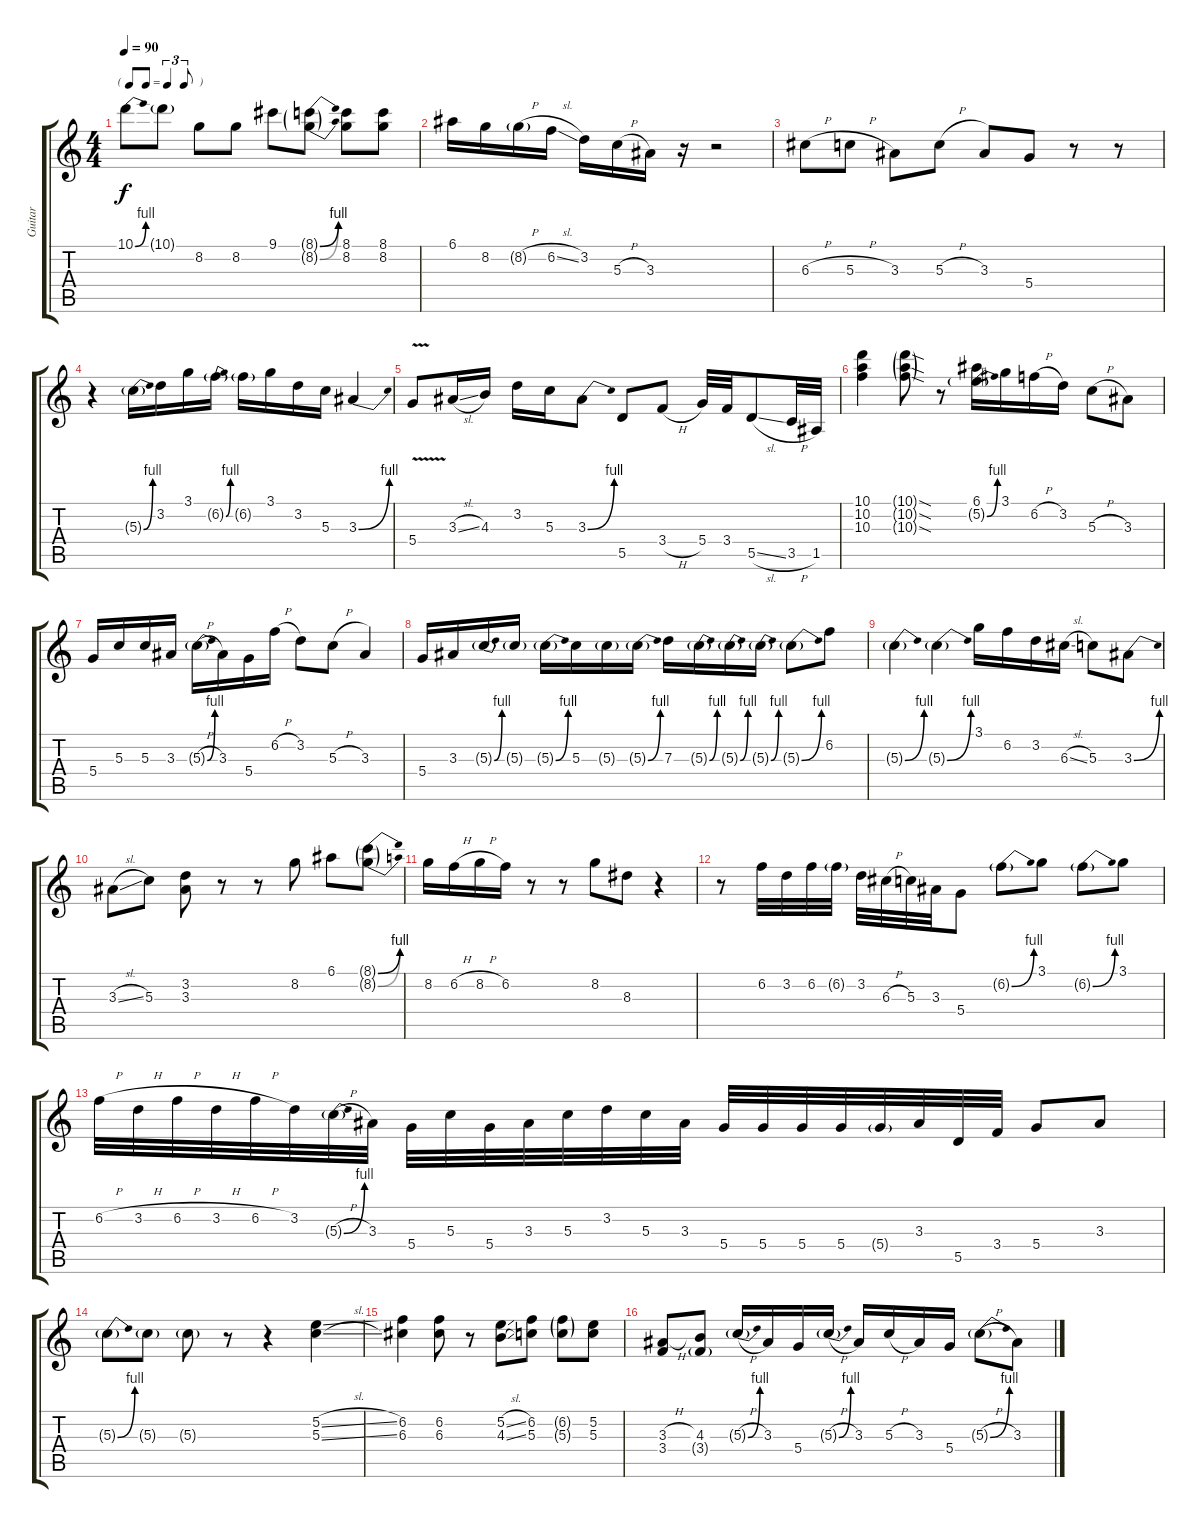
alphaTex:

\track ("Guitar" "Guitar") {instrument distortionguitar}
\staff {score tabs}
\tuning (E4 B3 G3 D3 A2 E2) {hide}
\ts (4 4)
\tf triplet8th
\tempo 90
\clef g2
\ks c
10.1{be (bend 0 0 60 4)}.8{dy f} 10.1{g}.8 8.2.8 8.2.8 9.1.8 (8.1{be (bend 0 0 60 4) g} 8.2{be (bend 0 0 60 4) g}).8 (8.1 8.2).8 (8.1 8.2).8 |
6.1.16 8.2.16 8.2{h g}.16 6.2{sl}.16 3.2.16 5.3{h}.16 3.3.16 r.16 r.2 |
6.3{h}.8 5.3{h}.8 3.3.8 5.3{h}.8 3.3.8 5.4.8 r.8 r.8 |
r.4 5.3{be (bend 0 0 60 4) g}.16 3.2.16 3.1.16 6.2{be (bend 0 0 60 4) g}.16 6.2{g}.16 3.1.16 3.2.16 5.3.16 3.3{be (bend 0 0 60 4)}.4 |
5.4{v}.8 3.3{sl}.16 4.3.16 3.2.16 5.3.16 3.3{be (bend 0 0 60 4)}.8 5.5.8 3.4{h}.8 5.4.32 3.4.32 5.5{sl}.8 3.5{h}.32 1.5.32 |
(10.1 10.2 10.3).4 (10.1{sod g} 10.2{sod g} 10.3{sod g}).8 r.8 (6.1 5.2{be (bend 0 0 60 4) g}).16 3.1.16 6.2{h}.16 3.2.16 5.3{h}.8 3.3.8 |
5.4.16 5.3.16 5.3.16 3.3.16 5.3{be (bend 0 0 60 4) h g}.16 3.3.16 5.4.16 6.2{h}.16 3.2.8 5.3{h}.8 3.3.4 |
5.4.16 3.3.16 5.3{be (bend 0 0 60 4) g}.16 5.3{g}.16 5.3{be (bend 0 0 60 4) g}.16 5.3.16 5.3{g}.16 5.3{be (bend 0 0 60 4) g}.16 7.3.16 5.3{be (bend 0 0 60 4) g}.16 5.3{be (bend 0 0 60 4) g}.16 5.3{be (bend 0 0 60 4) g}.16 5.3{be (bend 0 0 60 4) g}.8 6.2.8 |
5.3{be (bend 0 0 60 4) g}.4 5.3{be (bend 0 0 60 4) g}.4 3.1.16 6.2.16 3.2.16 6.3{sl}.16 5.3.8 3.3{be (bend 0 0 60 4)}.8 |
3.3{sl}.8 5.3.8 (3.2 3.3).8 r.8 r.8 8.2.8 6.1.8 (8.1{be (bend 0 0 60 4) g} 8.2{be (bend 0 0 60 4) g}).8 |
8.2.16 6.2{h}.16 8.2{h}.16 6.2.16 r.8 r.8 8.2.8 8.3.8 r.4 |
r.8 6.2.32 3.2.32 6.2.32 6.2{g}.32 3.2.32 6.3{h}.32 5.3.32 3.3.32 5.4.8 6.2{be (bend 0 0 60 4) g}.8 3.1.8 6.2{be (bend 0 0 60 4) g}.8 3.1.8 |
6.2{h}.32 3.2{h}.32 6.2{h}.32 3.2{h}.32 6.2{h}.32 3.2.32 5.3{be (bend 0 0 60 4) h g}.32 3.3.32 5.4.32 5.3.32 5.4.32 3.3.32 5.3.32 3.2.32 5.3.32 3.3.32 5.4.32 5.4.32 5.4.32 5.4.32 5.4{g}.32 3.3.32 5.5.32 3.4.32 5.4.8 3.3.8 |
5.3{be (bend 0 0 60 4) g}.8 5.3{g}.8 5.3{g}.8 r.8 r.4 (5.2{sl} 5.3{sl}).4 |
(6.2 6.3).4 (6.2 6.3).8 r.8 (5.2{sl} 4.3{sl}).8 (6.2 5.3).8 (6.2{g} 5.3{g}).8 (5.2 5.3).8 |
(3.3{h} 3.4).8 (4.3 3.4{g}).8 5.3{be (bend 0 0 60 4) h g}.16 3.3.16 5.4.16 5.3{be (bend 0 0 60 4) h g}.16 3.3.16 5.3{h}.16 3.3.16 5.4.16 5.3{be (bend 0 0 60 4) h g}.8 3.3.8
